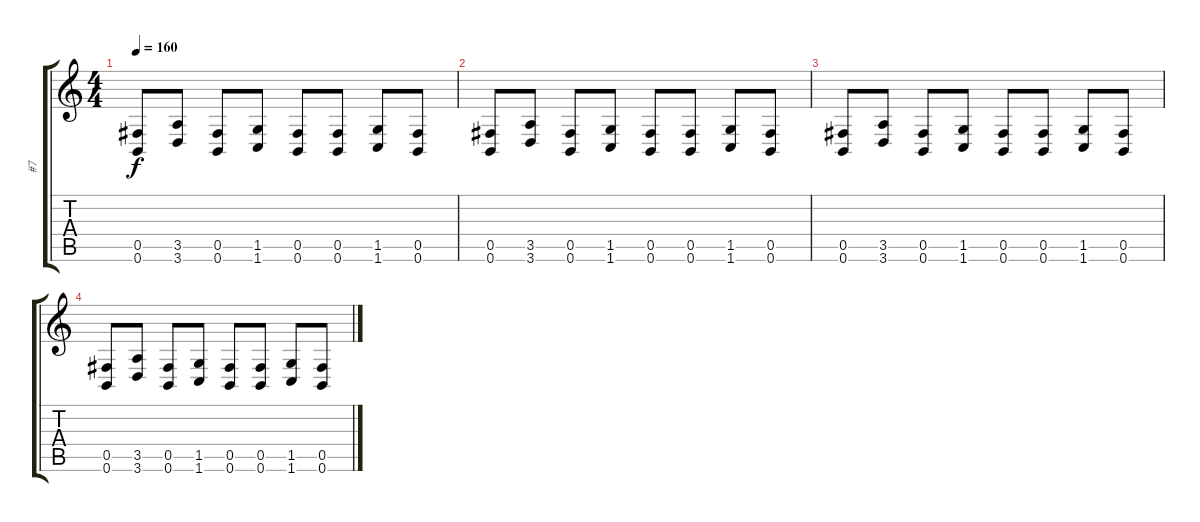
\track ("#7" "#7") {instrument distortionguitar}
\staff {score tabs}
\tuning (Db4 Ab3 E3 B2 Gb2 B1) {hide}
\ts (4 4)
\tempo 160
\clef g2
\ks c
(0.5 0.6).8{dy f} (3.5 3.6).8 (0.5 0.6).8 (1.5 1.6).8 (0.5 0.6).8 (0.5 0.6).8 (1.5 1.6).8 (0.5 0.6).8 |
(0.5 0.6).8 (3.5 3.6).8 (0.5 0.6).8 (1.5 1.6).8 (0.5 0.6).8 (0.5 0.6).8 (1.5 1.6).8 (0.5 0.6).8 |
(0.5 0.6).8 (3.5 3.6).8 (0.5 0.6).8 (1.5 1.6).8 (0.5 0.6).8 (0.5 0.6).8 (1.5 1.6).8 (0.5 0.6).8 |
(0.5 0.6).8 (3.5 3.6).8 (0.5 0.6).8 (1.5 1.6).8 (0.5 0.6).8 (0.5 0.6).8 (1.5 1.6).8 (0.5 0.6).8
